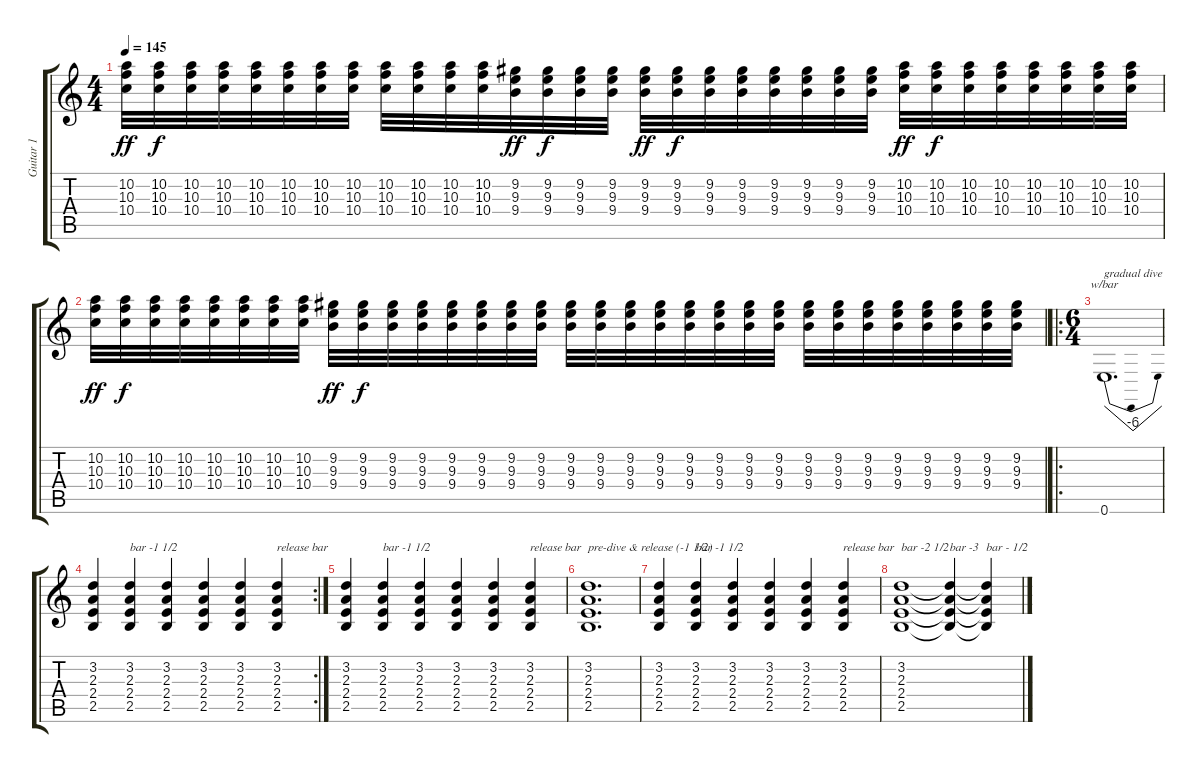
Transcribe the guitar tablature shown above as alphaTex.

\track ("Guitar 1" "Guitar 1") {instrument overdrivenguitar}
\staff {score tabs}
\tuning (E4 B3 G3 D3 A2 E2) {hide}
\ts (4 4)
\tempo 145
\clef g2
\ks c
(10.2 10.3 10.4).32{dy ff} (10.2 10.3 10.4).32{dy f} (10.2 10.3 10.4).32 (10.2 10.3 10.4).32 (10.2 10.3 10.4).32 (10.2 10.3 10.4).32 (10.2 10.3 10.4).32 (10.2 10.3 10.4).32 (10.2 10.3 10.4).32 (10.2 10.3 10.4).32 (10.2 10.3 10.4).32 (10.2 10.3 10.4).32 (9.2 9.3 9.4).32{dy ff} (9.2 9.3 9.4).32{dy f} (9.2 9.3 9.4).32 (9.2 9.3 9.4).32 (9.2 9.3 9.4).32{dy ff} (9.2 9.3 9.4).32{dy f} (9.2 9.3 9.4).32 (9.2 9.3 9.4).32 (9.2 9.3 9.4).32 (9.2 9.3 9.4).32 (9.2 9.3 9.4).32 (9.2 9.3 9.4).32 (10.2 10.3 10.4).32{dy ff} (10.2 10.3 10.4).32{dy f} (10.2 10.3 10.4).32 (10.2 10.3 10.4).32 (10.2 10.3 10.4).32 (10.2 10.3 10.4).32 (10.2 10.3 10.4).32 (10.2 10.3 10.4).32 |
(10.2 10.3 10.4).32{dy ff} (10.2 10.3 10.4).32{dy f} (10.2 10.3 10.4).32 (10.2 10.3 10.4).32 (10.2 10.3 10.4).32 (10.2 10.3 10.4).32 (10.2 10.3 10.4).32 (10.2 10.3 10.4).32 (9.2 9.3 9.4).32{dy ff} (9.2 9.3 9.4).32{dy f} (9.2 9.3 9.4).32 (9.2 9.3 9.4).32 (9.2 9.3 9.4).32 (9.2 9.3 9.4).32 (9.2 9.3 9.4).32 (9.2 9.3 9.4).32 (9.2 9.3 9.4).32 (9.2 9.3 9.4).32 (9.2 9.3 9.4).32 (9.2 9.3 9.4).32 (9.2 9.3 9.4).32 (9.2 9.3 9.4).32 (9.2 9.3 9.4).32 (9.2 9.3 9.4).32 (9.2 9.3 9.4).32 (9.2 9.3 9.4).32 (9.2 9.3 9.4).32 (9.2 9.3 9.4).32 (9.2 9.3 9.4).32 (9.2 9.3 9.4).32 (9.2 9.3 9.4).32 (9.2 9.3 9.4).32 |
\ro
\ts (6 4)
0.6.1{d tbe (dip default 0 0 30 -24 60 0) txt "gradual dive"} |
\rc 2
(3.2 2.3 2.4 2.5).4 (3.2 2.3 2.4 2.5).4{txt "bar -1 1/2"} (3.2 2.3 2.4 2.5).4 (3.2 2.3 2.4 2.5).4 (3.2 2.3 2.4 2.5).4 (3.2 2.3 2.4 2.5).4{txt "release bar"} |
(3.2 2.3 2.4 2.5).4 (3.2 2.3 2.4 2.5).4{txt "bar -1 1/2"} (3.2 2.3 2.4 2.5).4 (3.2 2.3 2.4 2.5).4 (3.2 2.3 2.4 2.5).4 (3.2 2.3 2.4 2.5).4{txt "release bar"} |
(3.2 2.3 2.4 2.5).1{d txt "pre-dive & release (-1 1/2)"} |
(3.2 2.3 2.4 2.5).4 (3.2 2.3 2.4 2.5).4{txt "bar -1 1/2"} (3.2 2.3 2.4 2.5).4 (3.2 2.3 2.4 2.5).4 (3.2 2.3 2.4 2.5).4 (3.2 2.3 2.4 2.5).4{txt "release bar"} |
(3.2 2.3 2.4 2.5).1{txt "bar -2 1/2"} (3.2{t} 2.3{t} 2.4{t} 2.5{t}).4{txt "bar -3"} (3.2{t} 2.3{t} 2.4{t} 2.5{t}).4{txt "bar - 1/2"}
